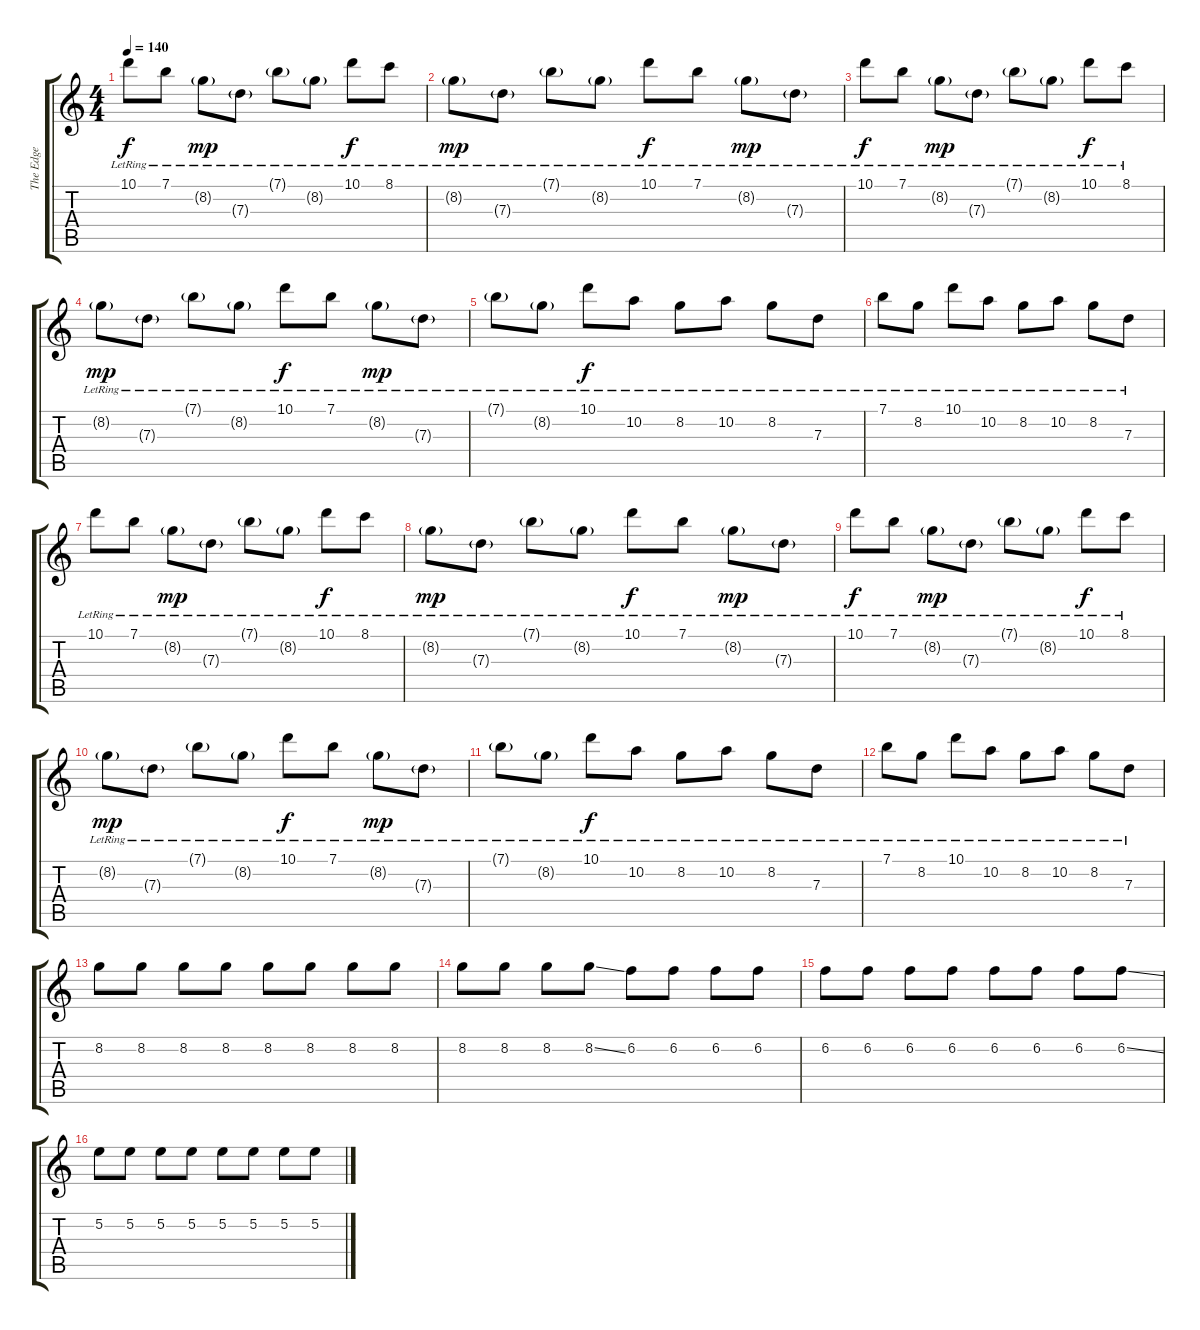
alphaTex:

\track ("The Edge" "The Edge") {instrument electricguitarclean}
\staff {score tabs}
\tuning (E4 B3 G3 D3 A2 E2) {hide}
\ts (4 4)
\tempo 140
\clef g2
\ks c
10.1{lr}.8{dy f instrument electricguitarclean} 7.1{lr}.8 8.2{g lr}.8{dy mp} 7.3{g lr}.8 7.1{g lr}.8 8.2{g lr}.8 10.1{lr}.8{dy f} 8.1{lr}.8 |
8.2{g lr}.8{dy mp} 7.3{g lr}.8 7.1{g lr}.8 8.2{g lr}.8 10.1{lr}.8{dy f} 7.1{lr}.8 8.2{g lr}.8{dy mp} 7.3{g lr}.8 |
10.1{lr}.8{dy f} 7.1{lr}.8 8.2{g lr}.8{dy mp} 7.3{g lr}.8 7.1{g lr}.8 8.2{g lr}.8 10.1{lr}.8{dy f} 8.1{lr}.8 |
8.2{g lr}.8{dy mp} 7.3{g lr}.8 7.1{g lr}.8 8.2{g lr}.8 10.1{lr}.8{dy f} 7.1{lr}.8 8.2{g lr}.8{dy mp} 7.3{g lr}.8 |
7.1{g lr}.8 8.2{g lr}.8 10.1{lr}.8{dy f} 10.2{lr}.8 8.2{lr}.8 10.2{lr}.8 8.2{lr}.8 7.3{lr}.8 |
7.1{lr}.8 8.2{lr}.8 10.1{lr}.8 10.2{lr}.8 8.2{lr}.8 10.2{lr}.8 8.2{lr}.8 7.3{lr}.8 |
10.1{lr}.8 7.1{lr}.8 8.2{g lr}.8{dy mp} 7.3{g lr}.8 7.1{g lr}.8 8.2{g lr}.8 10.1{lr}.8{dy f} 8.1{lr}.8 |
8.2{g lr}.8{dy mp} 7.3{g lr}.8 7.1{g lr}.8 8.2{g lr}.8 10.1{lr}.8{dy f} 7.1{lr}.8 8.2{g lr}.8{dy mp} 7.3{g lr}.8 |
10.1{lr}.8{dy f} 7.1{lr}.8 8.2{g lr}.8{dy mp} 7.3{g lr}.8 7.1{g lr}.8 8.2{g lr}.8 10.1{lr}.8{dy f} 8.1{lr}.8 |
8.2{g lr}.8{dy mp} 7.3{g lr}.8 7.1{g lr}.8 8.2{g lr}.8 10.1{lr}.8{dy f} 7.1{lr}.8 8.2{g lr}.8{dy mp} 7.3{g lr}.8 |
7.1{g lr}.8 8.2{g lr}.8 10.1{lr}.8{dy f} 10.2{lr}.8 8.2{lr}.8 10.2{lr}.8 8.2{lr}.8 7.3{lr}.8 |
7.1{lr}.8 8.2{lr}.8 10.1{lr}.8 10.2{lr}.8 8.2{lr}.8 10.2{lr}.8 8.2{lr}.8 7.3{lr}.8 |
8.2.8 8.2.8 8.2.8 8.2.8 8.2.8 8.2.8 8.2.8 8.2.8 |
8.2.8 8.2.8 8.2.8 8.2{ss}.8 6.2.8 6.2.8 6.2.8 6.2.8 |
6.2.8 6.2.8 6.2.8 6.2.8 6.2.8 6.2.8 6.2.8 6.2{ss}.8 |
5.2.8 5.2.8 5.2.8 5.2.8 5.2.8 5.2.8 5.2.8 5.2.8
